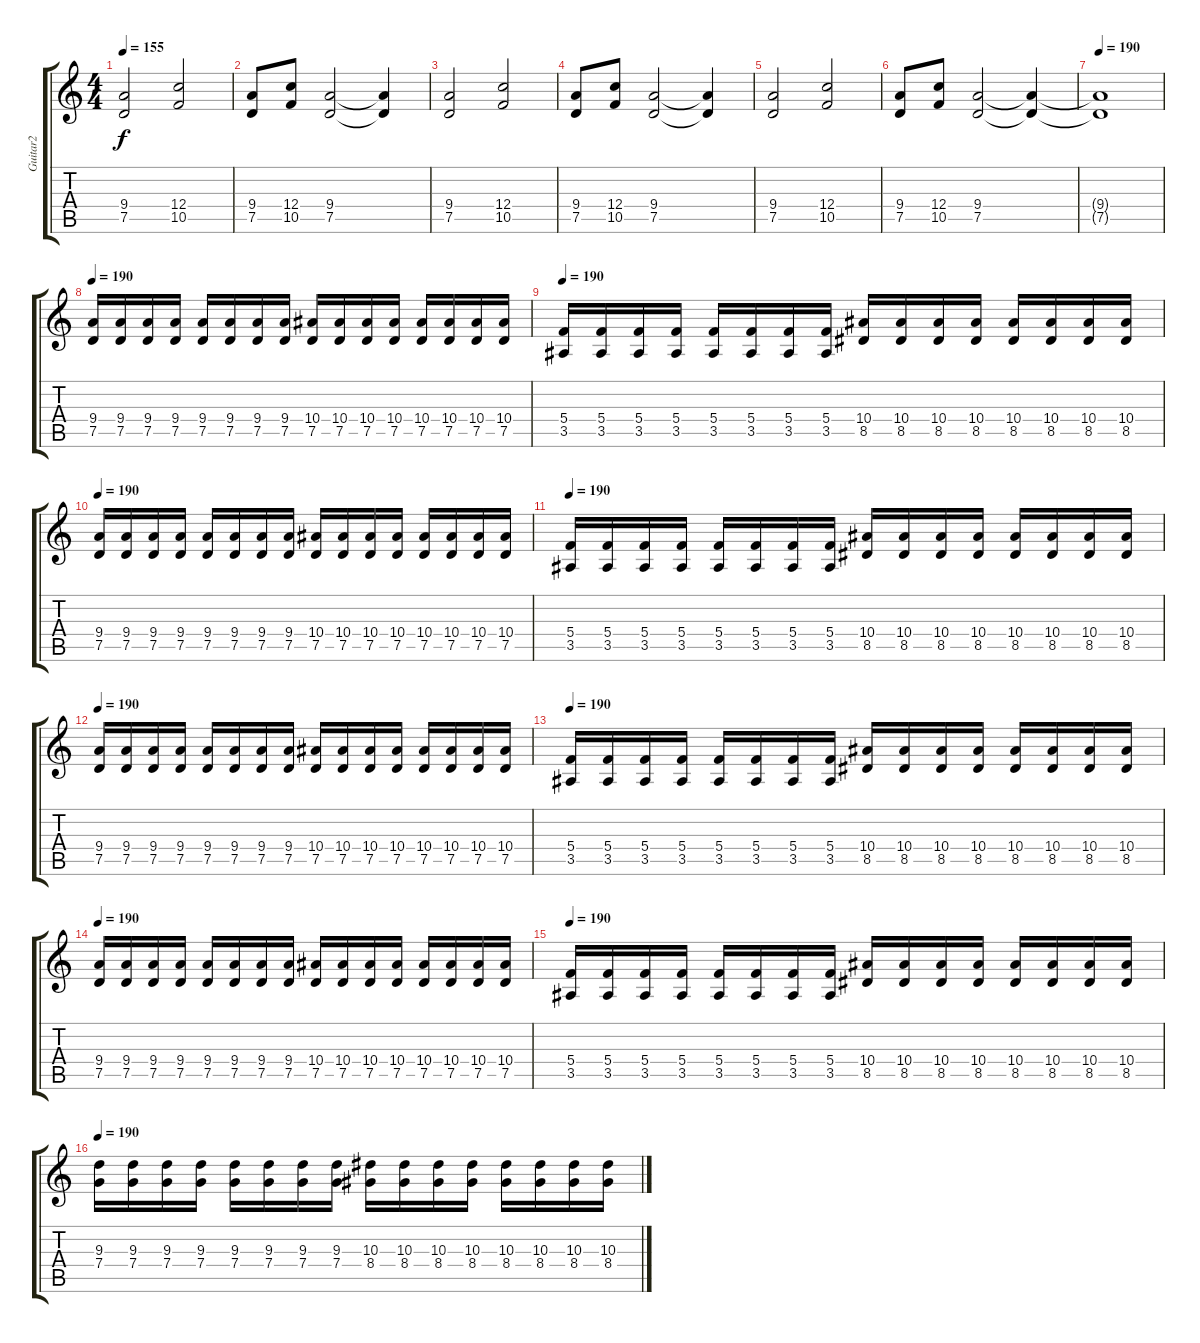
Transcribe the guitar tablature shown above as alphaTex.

\track ("Guitar2" "Guitar2") {instrument distortionguitar}
\staff {score tabs}
\tuning (D4 A3 F3 C3 G2 D2) {hide}
\ts (4 4)
\tempo 155
\clef g2
\ks c
(9.4 7.5).2{dy f} (12.4 10.5).2 |
(9.4 7.5).8 (12.4 10.5).8 (9.4 7.5).2 (9.4{t} 7.5{t}).4 |
(9.4 7.5).2 (12.4 10.5).2 |
(9.4 7.5).8 (12.4 10.5).8 (9.4 7.5).2 (9.4{t} 7.5{t}).4 |
(9.4 7.5).2 (12.4 10.5).2 |
(9.4 7.5).8 (12.4 10.5).8 (9.4 7.5).2 (9.4{t} 7.5{t}).4 |
\tempo 190
(9.4{t} 7.5{t}).1 |
\tempo 190
(9.4 7.5).16 (9.4 7.5).16 (9.4 7.5).16 (9.4 7.5).16 (9.4 7.5).16 (9.4 7.5).16 (9.4 7.5).16 (9.4 7.5).16 (10.4 7.5).16 (10.4 7.5).16 (10.4 7.5).16 (10.4 7.5).16 (10.4 7.5).16 (10.4 7.5).16 (10.4 7.5).16 (10.4 7.5).16 |
\tempo 190
(5.4 3.5).16 (5.4 3.5).16 (5.4 3.5).16 (5.4 3.5).16 (5.4 3.5).16 (5.4 3.5).16 (5.4 3.5).16 (5.4 3.5).16 (10.4 8.5).16 (10.4 8.5).16 (10.4 8.5).16 (10.4 8.5).16 (10.4 8.5).16 (10.4 8.5).16 (10.4 8.5).16 (10.4 8.5).16 |
\tempo 190
(9.4 7.5).16 (9.4 7.5).16 (9.4 7.5).16 (9.4 7.5).16 (9.4 7.5).16 (9.4 7.5).16 (9.4 7.5).16 (9.4 7.5).16 (10.4 7.5).16 (10.4 7.5).16 (10.4 7.5).16 (10.4 7.5).16 (10.4 7.5).16 (10.4 7.5).16 (10.4 7.5).16 (10.4 7.5).16 |
\tempo 190
(5.4 3.5).16 (5.4 3.5).16 (5.4 3.5).16 (5.4 3.5).16 (5.4 3.5).16 (5.4 3.5).16 (5.4 3.5).16 (5.4 3.5).16 (10.4 8.5).16 (10.4 8.5).16 (10.4 8.5).16 (10.4 8.5).16 (10.4 8.5).16 (10.4 8.5).16 (10.4 8.5).16 (10.4 8.5).16 |
\tempo 190
(9.4 7.5).16 (9.4 7.5).16 (9.4 7.5).16 (9.4 7.5).16 (9.4 7.5).16 (9.4 7.5).16 (9.4 7.5).16 (9.4 7.5).16 (10.4 7.5).16 (10.4 7.5).16 (10.4 7.5).16 (10.4 7.5).16 (10.4 7.5).16 (10.4 7.5).16 (10.4 7.5).16 (10.4 7.5).16 |
\tempo 190
(5.4 3.5).16 (5.4 3.5).16 (5.4 3.5).16 (5.4 3.5).16 (5.4 3.5).16 (5.4 3.5).16 (5.4 3.5).16 (5.4 3.5).16 (10.4 8.5).16 (10.4 8.5).16 (10.4 8.5).16 (10.4 8.5).16 (10.4 8.5).16 (10.4 8.5).16 (10.4 8.5).16 (10.4 8.5).16 |
\tempo 190
(9.4 7.5).16 (9.4 7.5).16 (9.4 7.5).16 (9.4 7.5).16 (9.4 7.5).16 (9.4 7.5).16 (9.4 7.5).16 (9.4 7.5).16 (10.4 7.5).16 (10.4 7.5).16 (10.4 7.5).16 (10.4 7.5).16 (10.4 7.5).16 (10.4 7.5).16 (10.4 7.5).16 (10.4 7.5).16 |
\tempo 190
(5.4 3.5).16 (5.4 3.5).16 (5.4 3.5).16 (5.4 3.5).16 (5.4 3.5).16 (5.4 3.5).16 (5.4 3.5).16 (5.4 3.5).16 (10.4 8.5).16 (10.4 8.5).16 (10.4 8.5).16 (10.4 8.5).16 (10.4 8.5).16 (10.4 8.5).16 (10.4 8.5).16 (10.4 8.5).16 |
\tempo 190
(9.3 7.4).16 (9.3 7.4).16 (9.3 7.4).16 (9.3 7.4).16 (9.3 7.4).16 (9.3 7.4).16 (9.3 7.4).16 (9.3 7.4).16 (10.3 8.4).16 (10.3 8.4).16 (10.3 8.4).16 (10.3 8.4).16 (10.3 8.4).16 (10.3 8.4).16 (10.3 8.4).16 (10.3 8.4).16
